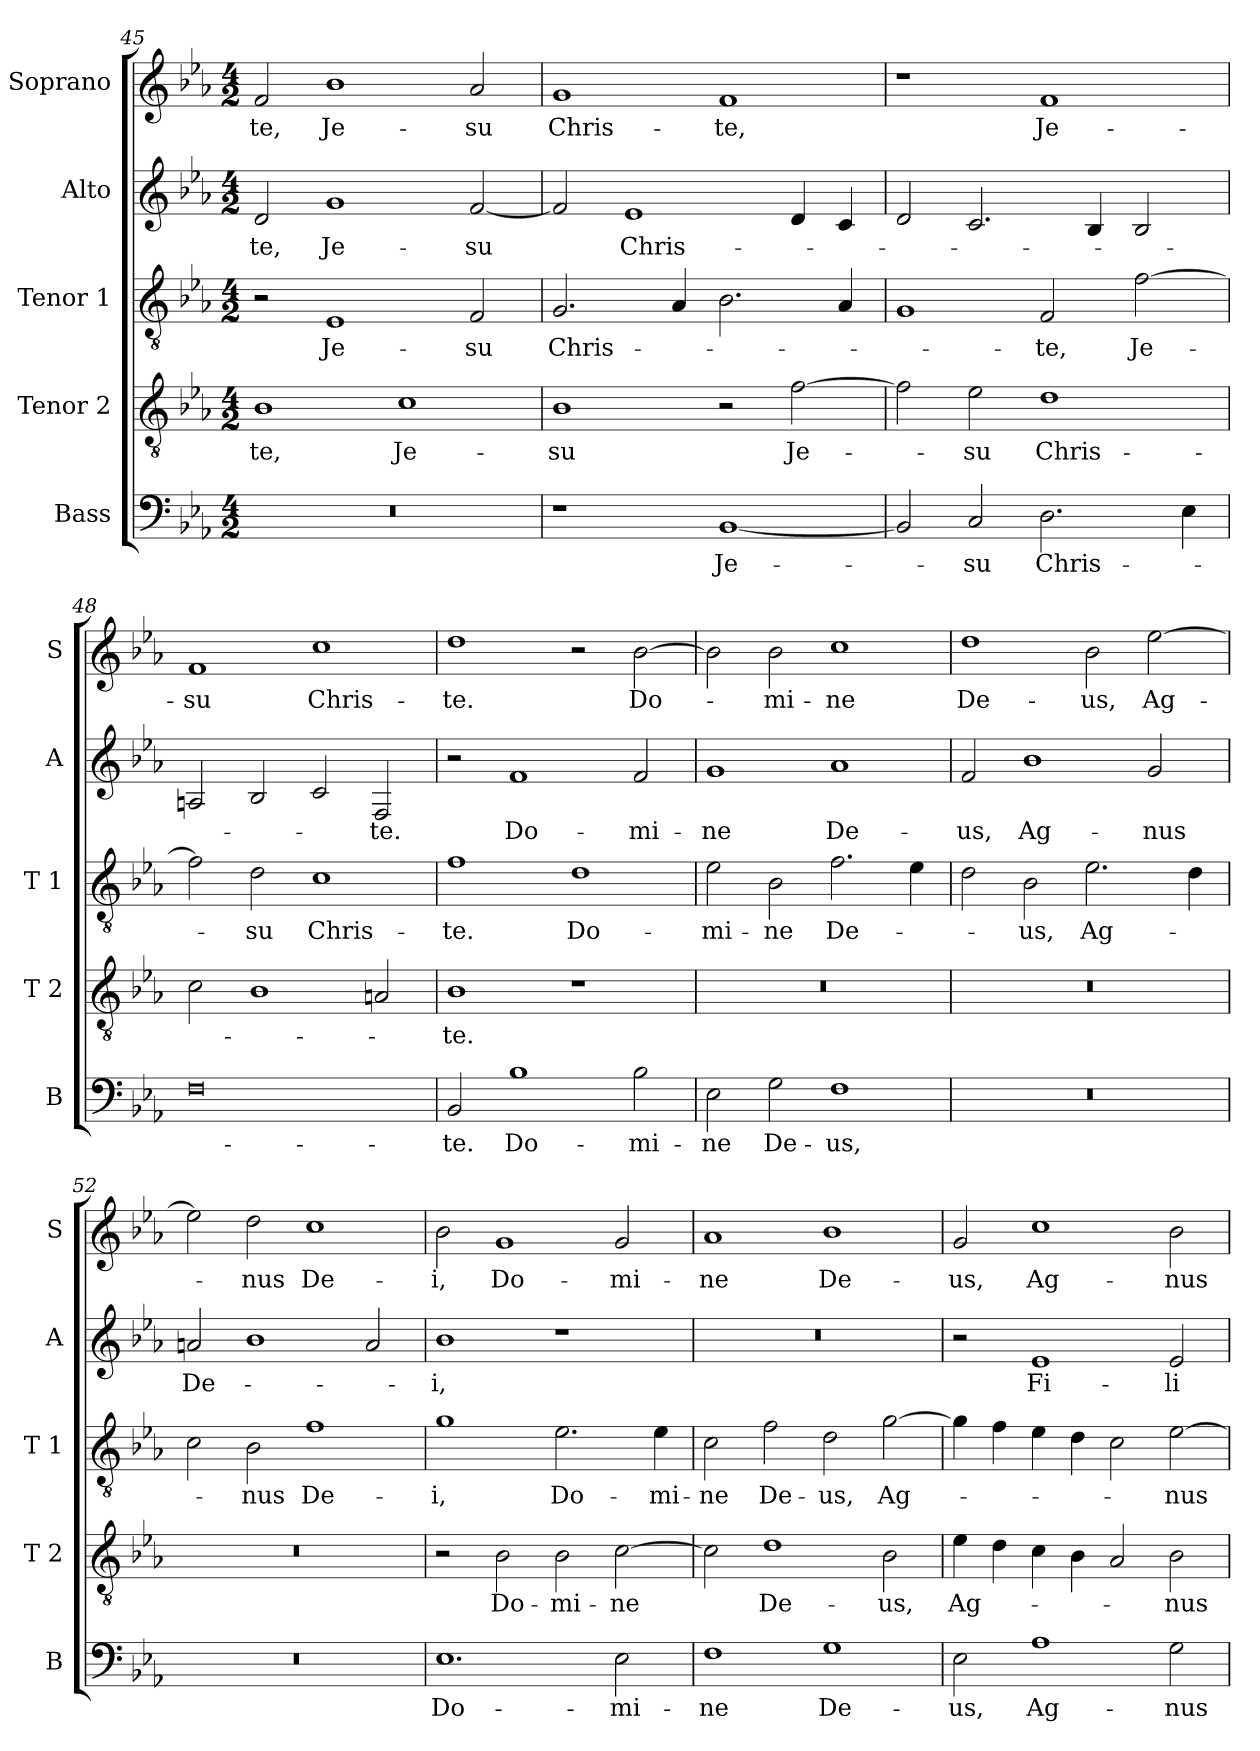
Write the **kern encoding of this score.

**kern	**text	**kern	**text	**kern	**text	**kern	**text	**kern	**text
*part5	*part5	*part4	*part4	*part3	*part3	*part2	*part2	*part1	*part1
*staff5	*staff5	*staff4	*staff4	*staff3	*staff3	*staff2	*staff2	*staff1	*staff1
*I"Bass	*	*I"Tenor 2	*	*I"Tenor 1	*	*I"Alto	*	*I"Soprano	*
*I'B	*	*I'T 2	*	*I'T 1	*	*I'A	*	*I'S	*
*clefF4	*	*clefGv2	*	*clefGv2	*	*clefG2	*	*clefG2	*
*k[b-e-a-]	*	*k[b-e-a-]	*	*k[b-e-a-]	*	*k[b-e-a-]	*	*k[b-e-a-]	*
*E-:	*	*E-:	*	*E-:	*	*E-:	*	*E-:	*
*M4/2	*	*M4/2	*	*M4/2	*	*M4/2	*	*M4/2	*
=45	=45	=45	=45	=45	=45	=45	=45	=45	=45
!	!	!	!LO:LY:b	!	!	!	!LO:LY:b	!	!LO:LY:b
0r	.	1B-	-te,	2r	.	2d/	-te,	2f/	-te,
!	!	!	!	!	!LO:LY:b	!	!LO:LY:b	!	!LO:LY:b
.	.	.	.	1E-	Je-	1g	Je-	1b-	Je-
!	!	!	!LO:LY:b	!	!	!	!	!	!
.	.	1c	Je-	.	.	.	.	.	.
!	!	!	!	!	!LO:LY:b	!	!LO:LY:b	!	!LO:LY:b
.	.	.	.	2F/	-su	[2f/	-su	2a-/	-su
=46	=46	=46	=46	=46	=46	=46	=46	=46	=46
!	!	!	!LO:LY:b	!	!LO:LY:b	!	!	!	!LO:LY:b
1r	.	1B-	-su	2.G/	Chris-	2f/]	.	1g	Chris-
!	!	!	!	!	!	!	!LO:LY:b	!	!
.	.	.	.	.	.	1e-	Chris-	.	.
.	.	.	.	4A-/	.	.	.	.	.
!	!LO:LY:b	!	!	!	!	!	!	!	!LO:LY:b
[1BB-	Je-	2r	.	2.B-\	.	.	.	1f	-te,
!	!	!	!LO:LY:b	!	!	!	!	!	!
.	.	[2f\	Je-	.	.	4d/	.	.	.
.	.	.	.	4A-/	.	4c/	.	.	.
=47	=47	=47	=47	=47	=47	=47	=47	=47	=47
2BB-/]	.	2f\]	.	1G	.	2d/	.	1r	.
!	!LO:LY:b	!	!LO:LY:b	!	!	!	!	!	!
2C/	-su	2e-\	-su	.	.	2.c/	.	.	.
!	!LO:LY:b	!	!LO:LY:b	!	!LO:LY:b	!	!	!	!LO:LY:b
2.D\	Chris-	1d	Chris-	2F/	-te,	.	.	1f	Je-
.	.	.	.	.	.	4B-/	.	.	.
!	!	!	!	!	!LO:LY:b	!	!	!	!
.	.	.	.	[2f\	Je-	2B-/	.	.	.
4E-\	.	.	.	.	.	.	.	.	.
=48	=48	=48	=48	=48	=48	=48	=48	=48	=48
!	!	!	!	!	!	!	!	!	!LO:LY:b
0F	.	2c\	.	2f\]	.	2An/	.	1f	-su
!	!	!	!	!	!LO:LY:b	!	!	!	!
.	.	1B-	.	2d\	-su	2B-/	.	.	.
!	!	!	!	!	!LO:LY:b	!	!	!	!LO:LY:b
.	.	.	.	1c	Chris-	2c/	.	1cc	Chris-
!	!	!	!	!	!	!	!LO:LY:b	!	!
.	.	2An/	.	.	.	2F/	-te.	.	.
!!LO:PB:g=z
=49	=49	=49	=49	=49	=49	=49	=49	=49	=49
!	!LO:LY:b	!	!LO:LY:b	!	!LO:LY:b	!	!	!	!LO:LY:b
2BB-/	-te.	1B-	-te.	1f	-te.	2r	.	1dd	-te.
!	!LO:LY:b	!	!	!	!	!	!LO:LY:b	!	!
1B-	Do-	.	.	.	.	1f	Do-	.	.
!	!	!	!	!	!LO:LY:b	!	!	!	!
.	.	1r	.	1d	Do-	.	.	2r	.
!	!LO:LY:b	!	!	!	!	!	!LO:LY:b	!	!LO:LY:b
2B-\	-mi-	.	.	.	.	2f/	-mi-	[2b-\	Do-
=50	=50	=50	=50	=50	=50	=50	=50	=50	=50
!	!LO:LY:b	!	!	!	!LO:LY:b	!	!LO:LY:b	!	!
2E-\	-ne	0r	.	2e-\	-mi-	1g	-ne	2b-\]	.
!	!LO:LY:b	!	!	!	!LO:LY:b	!	!	!	!LO:LY:b
2G\	De-	.	.	2B-\	-ne	.	.	2b-\	-mi-
!	!LO:LY:b	!	!	!	!LO:LY:b	!	!LO:LY:b	!	!LO:LY:b
1F	-us,	.	.	2.f\	De-	1a-	De-	1cc	-ne
.	.	.	.	4e-\	.	.	.	.	.
=51	=51	=51	=51	=51	=51	=51	=51	=51	=51
!	!	!	!	!	!	!	!LO:LY:b	!	!LO:LY:b
0r	.	0r	.	2d\	.	2f/	-us,	1dd	De-
!	!	!	!	!	!LO:LY:b	!	!LO:LY:b	!	!
.	.	.	.	2B-\	-us,	1b-	Ag-	.	.
!	!	!	!	!	!LO:LY:b	!	!	!	!LO:LY:b
.	.	.	.	2.e-\	Ag-	.	.	2b-\	-us,
!	!	!	!	!	!	!	!LO:LY:b	!	!LO:LY:b
.	.	.	.	.	.	2g/	-nus	[2ee-\	Ag-
.	.	.	.	4d\	.	.	.	.	.
=52	=52	=52	=52	=52	=52	=52	=52	=52	=52
!	!	!	!	!	!	!	!LO:LY:b	!	!
0r	.	0r	.	2c\	.	2an/	De-	2ee-\]	.
!	!	!	!	!	!LO:LY:b	!	!	!	!LO:LY:b
.	.	.	.	2B-\	-nus	1b-	.	2dd\	-nus
!	!	!	!	!	!LO:LY:b	!	!	!	!LO:LY:b
.	.	.	.	1f	De-	.	.	1cc	De-
.	.	.	.	.	.	2a/	.	.	.
=53	=53	=53	=53	=53	=53	=53	=53	=53	=53
!	!LO:LY:b	!	!	!	!LO:LY:b	!	!LO:LY:b	!	!LO:LY:b
1.E-	Do-	2r	.	1g	-i,	1b-	-i,	2b-\	-i,
!	!	!	!LO:LY:b	!	!	!	!	!	!LO:LY:b
.	.	2B-\	Do-	.	.	.	.	1g	Do-
!	!	!	!LO:LY:b	!	!LO:LY:b	!	!	!	!
.	.	2B-\	-mi-	2.e-\	Do-	1r	.	.	.
!	!LO:LY:b	!	!LO:LY:b	!	!	!	!	!	!LO:LY:b
2E-\	-mi-	[2c\	-ne	.	.	.	.	2g/	-mi-
!	!	!	!	!	!LO:LY:b	!	!	!	!
.	.	.	.	4e-\	-mi-	.	.	.	.
=54	=54	=54	=54	=54	=54	=54	=54	=54	=54
!	!LO:LY:b	!	!	!	!LO:LY:b	!	!	!	!LO:LY:b
1F	-ne	2c\]	.	2c\	-ne	0r	.	1a-	-ne
!	!	!	!LO:LY:b	!	!LO:LY:b	!	!	!	!
.	.	1d	De-	2f\	De-	.	.	.	.
!	!LO:LY:b	!	!	!	!LO:LY:b	!	!	!	!LO:LY:b
1G	De-	.	.	2d\	-us,	.	.	1b-	De-
!	!	!	!LO:LY:b	!	!LO:LY:b	!	!	!	!
.	.	2B-\	-us,	[2g\	Ag-	.	.	.	.
!!LO:LB:g=z
=55	=55	=55	=55	=55	=55	=55	=55	=55	=55
!	!LO:LY:b	!	!LO:LY:b	!	!	!	!	!	!LO:LY:b
2E-\	-us,	4e-\	Ag-	4g\]	.	2r	.	2g/	-us,
.	.	4d\	.	4f\	.	.	.	.	.
!	!LO:LY:b	!	!	!	!	!	!LO:LY:b	!	!LO:LY:b
1A-	Ag-	4c\	.	4e-\	.	1e-	Fi-	1cc	Ag-
.	.	4B-\	.	4d\	.	.	.	.	.
.	.	2A-/	.	2c\	.	.	.	.	.
!	!LO:LY:b	!	!LO:LY:b	!	!LO:LY:b	!	!LO:LY:b	!	!LO:LY:b
2G\	-nus	2B-\	-nus	[2e-\	-nus	2e-/	-li-	2b-\	-nus
=	=	=	=	=	=	=	=	=	=
*-	*-	*-	*-	*-	*-	*-	*-	*-	*-
